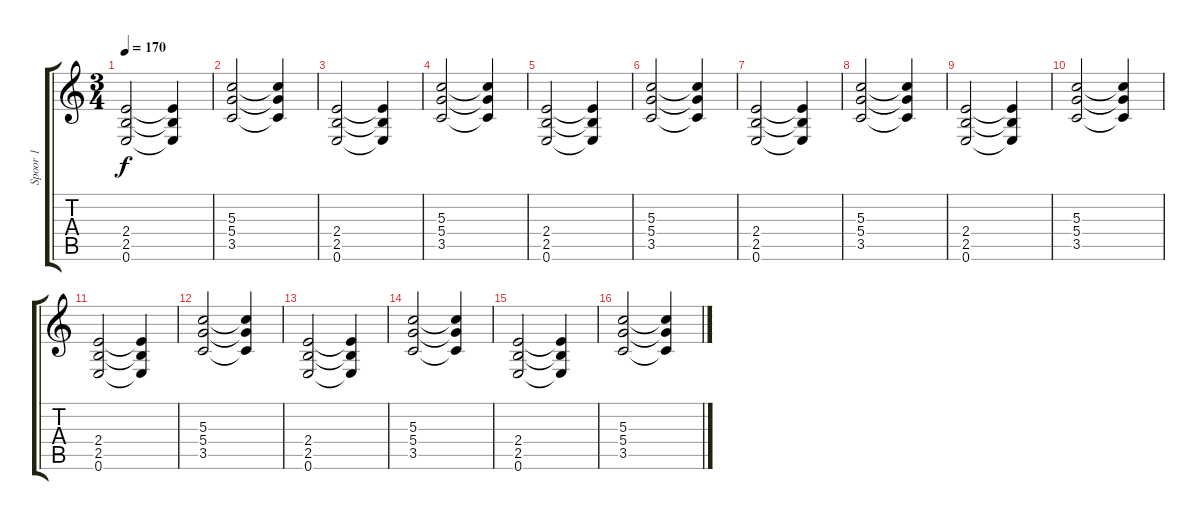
\track ("Spoor 1" "Spoor 1") {instrument overdrivenguitar}
\staff {score tabs}
\tuning (E4 B3 G3 D3 A2 E2) {hide}
\ts (3 4)
\tempo 170
\clef g2
\ks c
(2.4 2.5 0.6).2{dy f} (2.4{t} 2.5{t} 0.6{t}).4 |
(5.3 5.4 3.5).2 (5.3{t} 5.4{t} 3.5{t}).4 |
(2.4 2.5 0.6).2 (2.4{t} 2.5{t} 0.6{t}).4 |
(5.3 5.4 3.5).2 (5.3{t} 5.4{t} 3.5{t}).4 |
(2.4 2.5 0.6).2 (2.4{t} 2.5{t} 0.6{t}).4 |
(5.3 5.4 3.5).2 (5.3{t} 5.4{t} 3.5{t}).4 |
(2.4 2.5 0.6).2 (2.4{t} 2.5{t} 0.6{t}).4 |
(5.3 5.4 3.5).2 (5.3{t} 5.4{t} 3.5{t}).4 |
(2.4 2.5 0.6).2 (2.4{t} 2.5{t} 0.6{t}).4 |
(5.3 5.4 3.5).2 (5.3{t} 5.4{t} 3.5{t}).4 |
(2.4 2.5 0.6).2 (2.4{t} 2.5{t} 0.6{t}).4 |
(5.3 5.4 3.5).2 (5.3{t} 5.4{t} 3.5{t}).4 |
(2.4 2.5 0.6).2 (2.4{t} 2.5{t} 0.6{t}).4 |
(5.3 5.4 3.5).2 (5.3{t} 5.4{t} 3.5{t}).4 |
(2.4 2.5 0.6).2 (2.4{t} 2.5{t} 0.6{t}).4 |
(5.3 5.4 3.5).2 (5.3{t} 5.4{t} 3.5{t}).4
